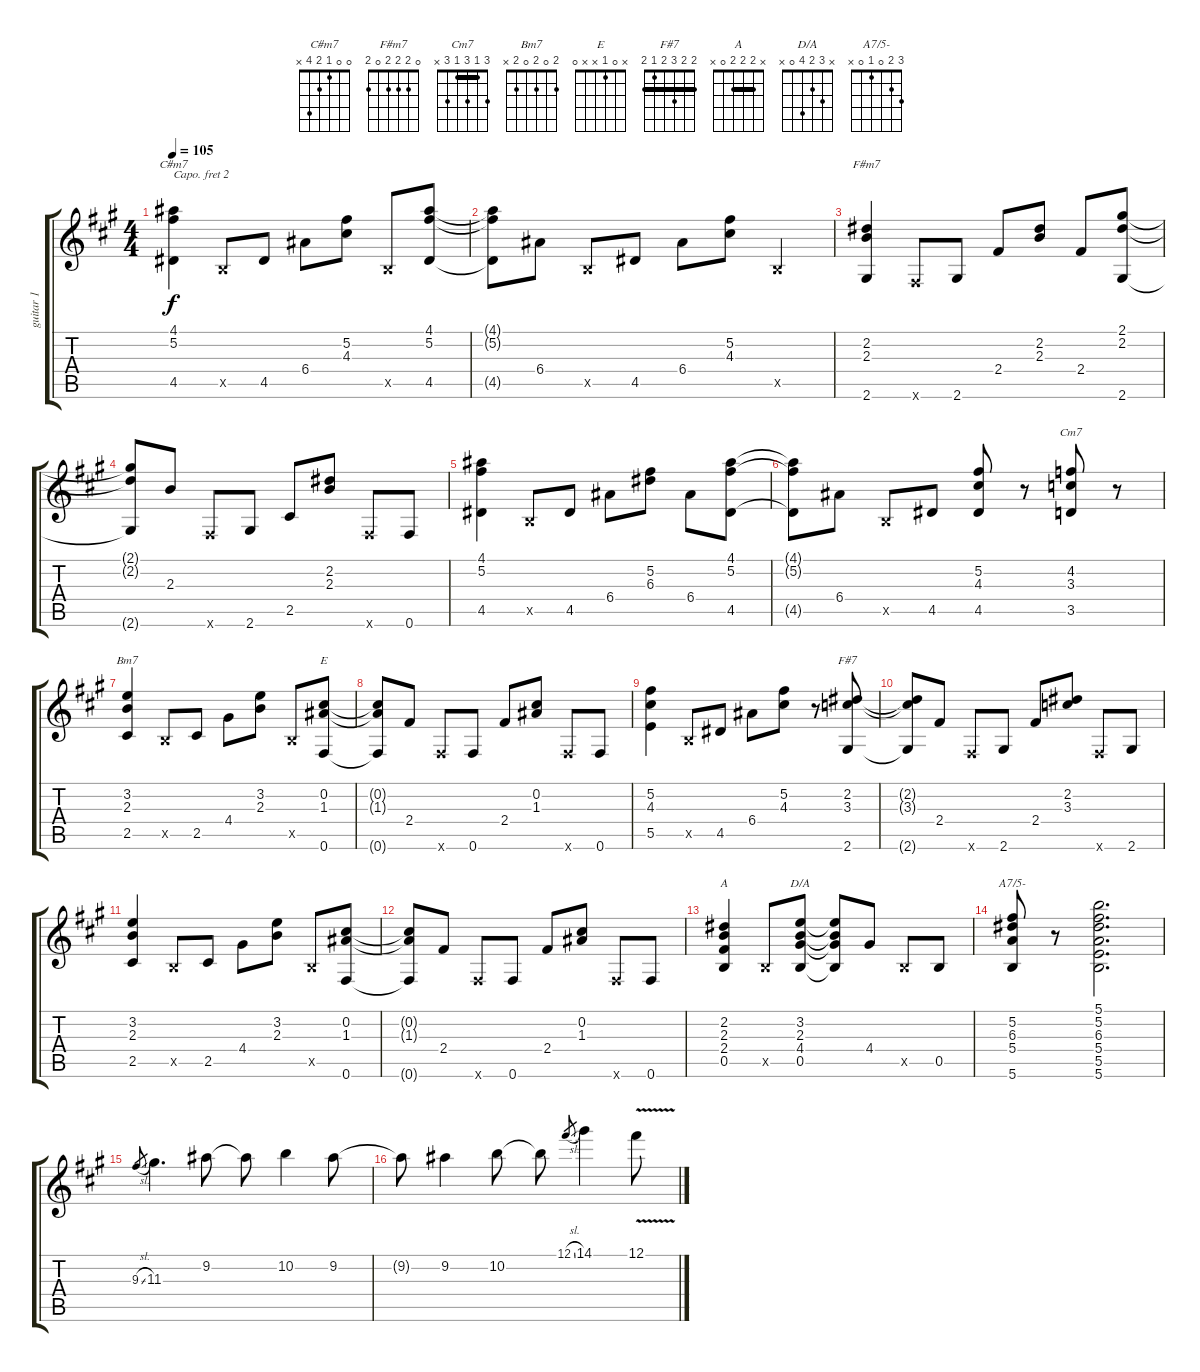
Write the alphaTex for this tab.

\track ("guitar 1" "guitar 1") {instrument acousticguitarsteel}
\staff {score tabs}
\capo 2
\tuning (E4 B3 G3 D3 A2 E2) {hide}
\chord ("C#m7" 0 0 1 2 4 x)
\chord ("F#m7" 0 2 2 2 0 2)
\chord ("Cm7" 3 1 3 1 3 x) {barre 1}
\chord ("Bm7" 2 0 2 0 2 x)
\chord ("E" x 0 1 x x 0)
\chord ("F#7" 2 2 3 2 1 2) {barre 2}
\chord ("A" x 2 2 2 0 x) {barre 2}
\chord ("D/A" x 3 2 4 0 x)
\chord ("A7/5-" 3 2 0 1 0 x)
\ts (4 4)
\tempo 105
\clef g2
\ks a
(4.1 5.2 4.5).4{ch "C#m7" dy f} 0.5{x}.8 4.5.8 6.4.8 (5.2 4.3).8 0.5{x}.8 (4.1 5.2 4.5).8 |
(4.1{t} 5.2{t} 4.5{t}).8 6.4.8 0.5{x}.8 4.5.8 6.4.8 (5.2 4.3).8 0.5{x}.4 |
(2.2 2.3 2.6).4{ch "F#m7"} 0.6{x}.8 2.6.8 2.4.8 (2.2 2.3).8 2.4.8 (2.1 2.2 2.6).8 |
(2.1{t} 2.2{t} 2.6{t}).8 2.3.8 0.6{x}.8 2.6.8 2.5.8 (2.2 2.3).8 0.6{x}.8 0.6.8 |
(4.1 5.2 4.5).4 0.5{x}.8 4.5.8 6.4.8 (5.2 6.3).8 6.4.8 (4.1 5.2 4.5).8 |
(4.1{t} 5.2{t} 4.5{t}).8 6.4.8 0.5{x}.8 4.5.8 (5.2 4.3 4.5).8 r.8 (4.2 3.3 3.5).8{ch "Cm7"} r.8 |
(3.2 2.3 2.5).4{ch "Bm7"} 0.5{x}.8 2.5.8 4.4.8 (3.2 2.3).8 0.5{x}.8 (0.2 1.3 0.6).8{ch "E"} |
(0.2{t} 1.3{t} 0.6{t}).8 2.4.8 0.6{x}.8 0.6.8 2.4.8 (0.2 1.3).8 0.6{x}.8 0.6.8 |
(5.2 4.3 5.5).4 0.5{x}.8 4.5.8 6.4.8 (5.2 4.3).8 r.8 (2.2 3.3 2.6).8{ch "F#7"} |
(2.2{t} 3.3{t} 2.6{t}).8 2.4.8 0.6{x}.8 2.6.8 2.4.8 (2.2 3.3).8 0.6{x}.8 2.6.8 |
(3.2 2.3 2.5).4 0.5{x}.8 2.5.8 4.4.8 (3.2 2.3).8 0.5{x}.8 (0.2 1.3 0.6).8 |
(0.2{t} 1.3{t} 0.6{t}).8 2.4.8 0.6{x}.8 0.6.8 2.4.8 (0.2 1.3).8 0.6{x}.8 0.6.8 |
(2.2 2.3 2.4 0.5).4{ch "A"} 0.5{x}.8 (3.2 2.3 4.4 0.5).8{ch "D/A"} (3.2{t} 2.3{t} 4.4{t} 0.5{t}).8 4.4.8 0.5{x}.8 0.5.8 |
(5.2 6.3 5.4 5.6).8{ch "A7/5-"} r.8 (5.1 5.2 6.3 5.4 5.5 5.6).2{d} |
9.3{sl}.8{gr} 11.3.4{d} 9.2.8 9.2{t}.8 10.2.4 9.2.8 |
9.2{t}.8 9.2.4 10.2.8 10.2{t}.8 12.1{sl}.8{gr} 14.1.4 12.1{v}.8
